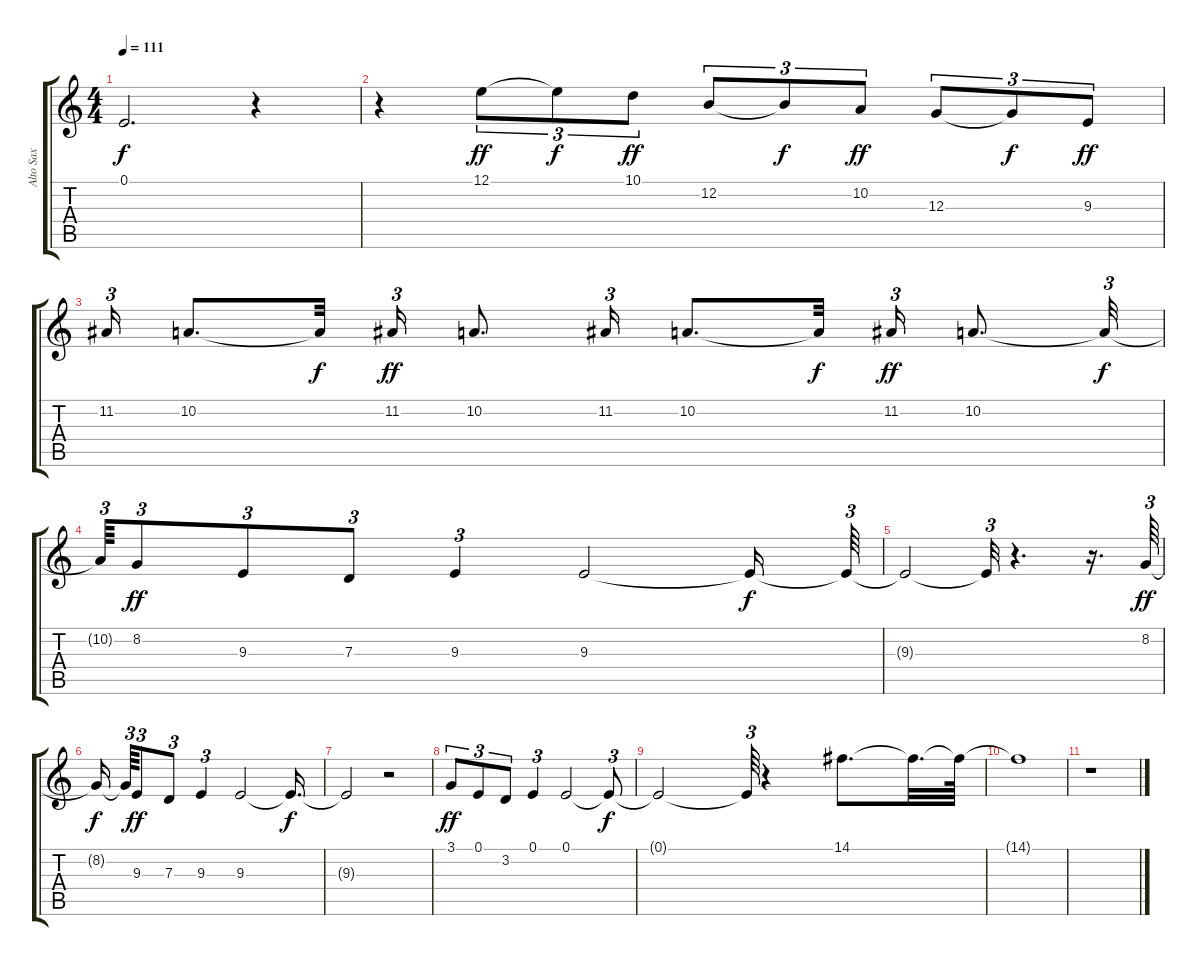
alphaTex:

\track ("Alto Sax" "Alto Sax") {instrument altosax}
\staff {score tabs}
\tuning (E4 B3 G3 D3 A2 E2) {hide}
\ts (4 4)
\tempo 111
\clef g2
\ks c
0.1{t}.2{d dy f} r.4 |
r.4 12.1.8{tu (3 2) dy ff} 12.1{t}.8{tu (3 2) dy f} 10.1.8{tu (3 2) dy ff} 12.2.8{tu (3 2)} 12.2{t}.8{tu (3 2) dy f} 10.2.8{tu (3 2) dy ff} 12.3.8{tu (3 2)} 12.3{t}.8{tu (3 2) dy f} 9.3.8{tu (3 2) dy ff} |
11.2.16{tu (3 2)} 10.2.8{d} 10.2{t}.32{dy f} 11.2.16{tu (3 2) dy ff} 10.2.8{d} 11.2.16{tu (3 2)} 10.2.8{d} 10.2{t}.32{dy f} 11.2.16{tu (3 2) dy ff} 10.2.8{d} 10.2{t}.32{tu (3 2) dy f} |
10.2{t}.64{tu (3 2)} 8.2.8{tu (3 2) dy ff} 9.3.8{tu (3 2)} 7.3.8{tu (3 2)} 9.3.4{tu (3 2)} 9.3.2 9.3{t}.16{dy f} 9.3{t}.64{tu (3 2)} |
9.3{t}.2 9.3{t}.32{tu (3 2)} r.4{d} r.16{d} 8.2.64{tu (3 2) dy ff} |
8.2{t}.16{dy f} 8.2{t}.64{tu (3 2)} 9.3.8{tu (3 2) dy ff} 7.3.8{tu (3 2)} 9.3.4{tu (3 2)} 9.3.2 9.3{t}.16{d dy f} |
9.3{t}.2 r.2 |
3.1.8{tu (3 2) dy ff} 0.1.8{tu (3 2)} 3.2.8{tu (3 2)} 0.1.4{tu (3 2)} 0.1.2 0.1{t}.8{tu (3 2) dy f} |
0.1{t}.2 0.1{t}.64{tu (3 2)} r.4 14.1.8{d} 14.1{t}.32{d} 14.1{t}.64 |
14.1{t}.1 |
r.1
